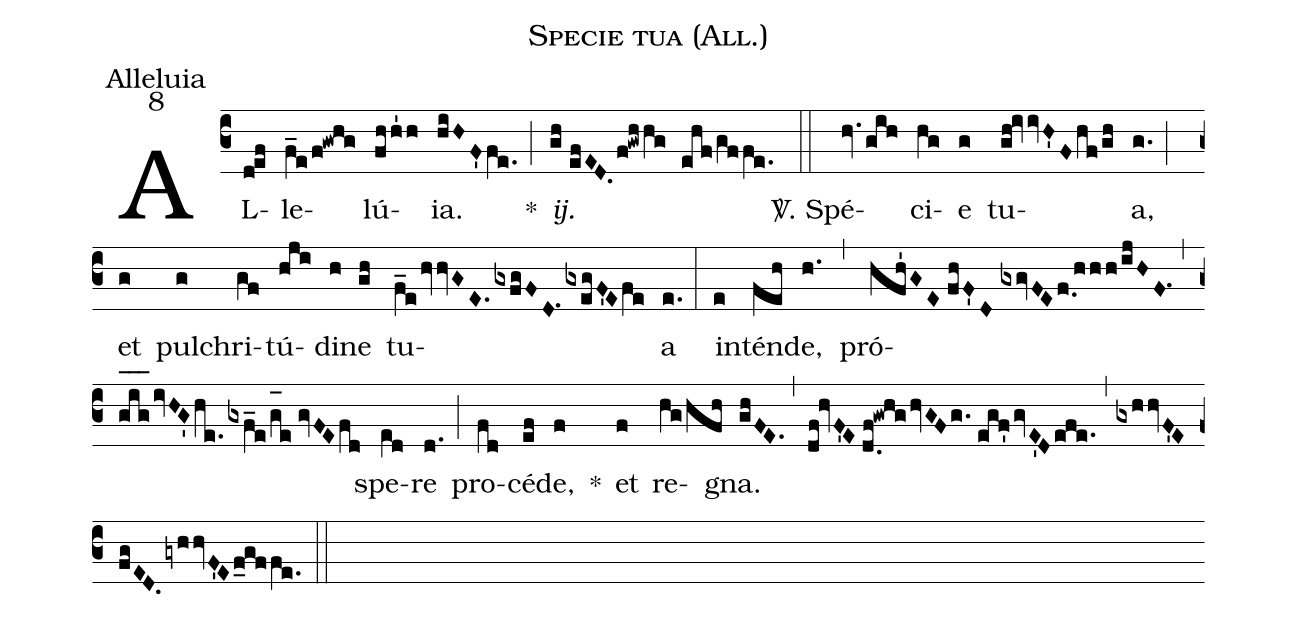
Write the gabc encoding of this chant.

name:Specie tua (All.);
office-part:Alleluia;
mode:8;
%%
(c3) AL(def)le(f_e/f!gwhg)lú(fhh'1h){ia}.(hiHF'fe.) <clear>*(;) <i>ij.</i>(gh//efED.f!gwhhg ehf/gffe.) (::) <sp>V/</sp>. Spé(hv.gih)ci(hg)e(g) tu(gh!ivvH'Fhf/gh)a,(g.) (;) et(g) pul(g)chri(gf)tú(hji)di(h)ne(gh) tu(f_ehvvGE.gxfgFD.1gxegF'Efe)a(e.) (:) in(e)tén(feh)de,(h.) (,) pró(hfh'GE//fhF'D//gxgvFEf.0/[-0.5]hhh/ijHF.1)(,)(g_[oh:h]i_[oh:h]g_[oh:h]ivHG'he.gxf_e/g_[oh:h]e//gvFEfd)spe(e[ll:1]d)re(d.) (;) pro(fd)cé(ef)de,(f) *() et(f) re(hg/hfh)gna.(ghFE.) (,) (df!hvF'E//d.0f!gwhghvGFg.//egf'gvE'Defe.) (,) (gxhhvF'EfgED.gyhhvF'Ef_gffe.) (::)
